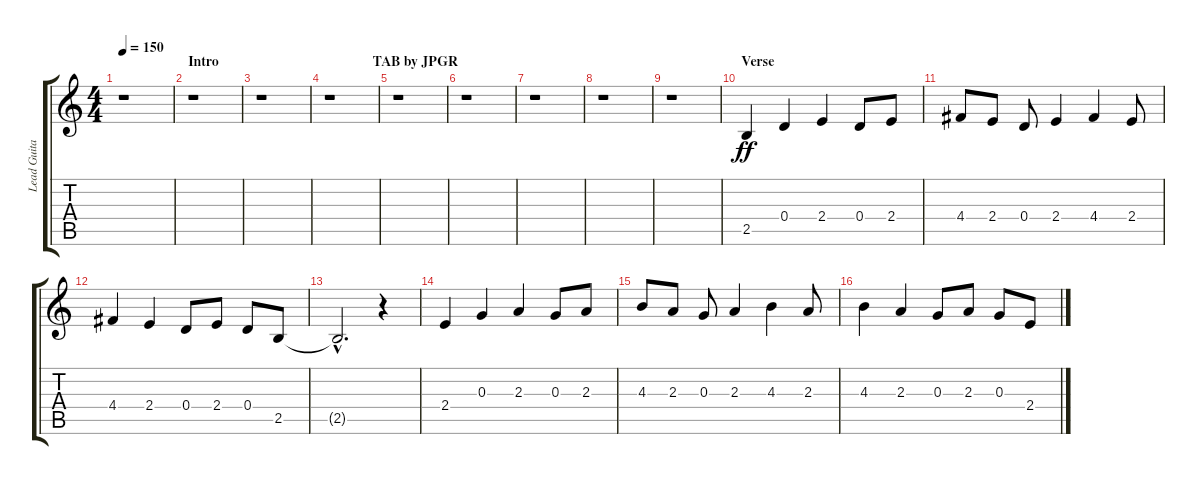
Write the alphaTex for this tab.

\track ("Lead Guitar" "Lead Guita") {instrument electricguitarjazz}
\staff {score tabs}
\tuning (E4 B3 G3 D3 A2 E2) {hide}
\ts (4 4)
\tempo 150
\clef g2
\ks c
r.1{dy ff instrument electricguitarjazz} |
\section ("" "Intro                                            TAB by JPGR")
r.1 |
r.1 |
r.1 |
r.1 |
r.1 |
r.1 |
r.1 |
r.1 |
\section ("" "Verse")
2.5.4 0.4.4 2.4.4 0.4.8 2.4.8 |
4.4.8 2.4.8 0.4.8 2.4.4 4.4.4 2.4.8 |
4.4.4 2.4.4 0.4.8 2.4.8 0.4.8 2.5.8 |
2.5{hac t}.2{d} r.4 |
2.4.4 0.3.4 2.3.4 0.3.8 2.3.8 |
4.3.8 2.3.8 0.3.8 2.3.4 4.3.4 2.3.8 |
4.3.4 2.3.4 0.3.8 2.3.8 0.3.8 2.4.8
